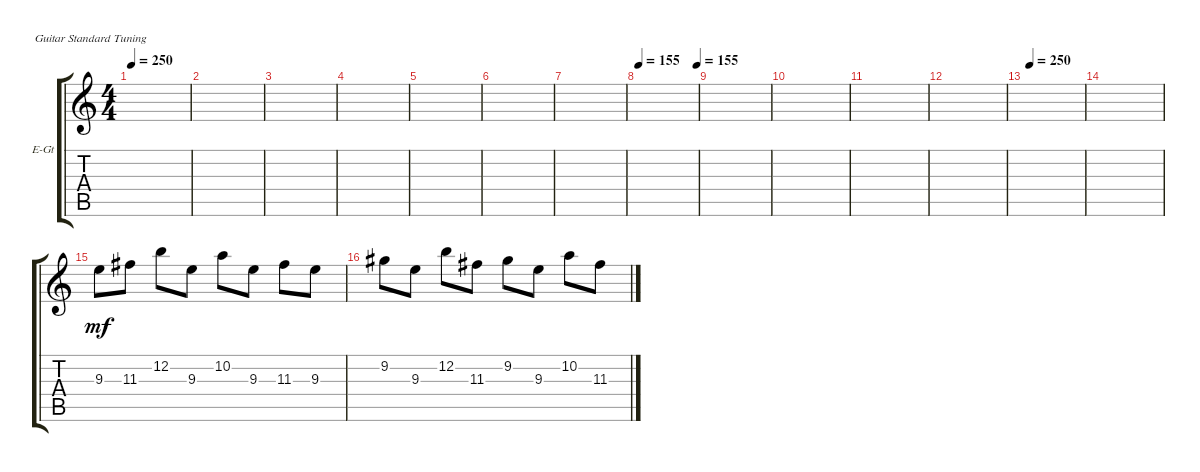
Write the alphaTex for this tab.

\defaultSystemsLayout 4
\bracketExtendMode groupsimilarinstruments
\firstSystemTrackNameOrientation horizontal
\otherSystemsTrackNameOrientation horizontal
\track ("Пилюлюкаклка" "E-Gt") {instrument distortionguitar}
\staff {score tabs}
\tuning (E4 B3 G3 D3 A2 E2)
\ts (4 4)
\tempo 250
\clef g2
\scale
0.333333
\ks c
|
\scale
0.333333 |
\scale
0.333333 |
\scale
0.333333 |
\scale
0.333333 |
\scale
0.333333 |
\scale
0.333333 |
\tempo 155
\tempo (155 0.99375)
\scale
0.333333 |
\scale
0.333333 |
\scale
0.333333 |
\scale
0.333333 |
\scale
0.333333 |
\tempo (250 0.075)
\scale
0.333333 |
\scale
0.333333 |
\scale
0.333333 9.3.8{dy mf} 11.3.8 12.2.8 9.3.8 10.2.8 9.3.8 11.3.8 9.3.8 |
\scale
0.333333 9.2.8 9.3.8 12.2.8 11.3.8 9.2.8 9.3.8 10.2.8 11.3.8
